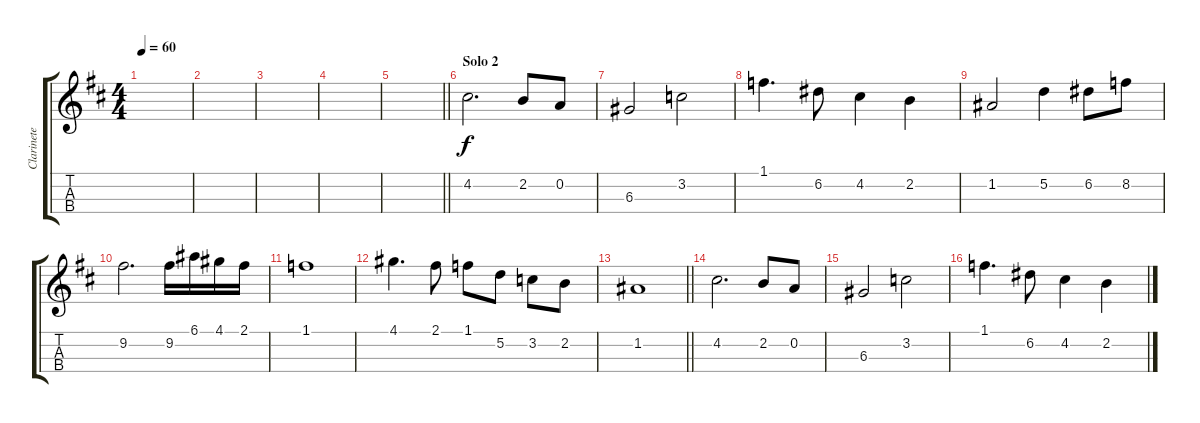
\track ("Clarinete" "Clarinete") {instrument clarinet}
\staff {score tabs}
\tuning (E5 A4 D4 G3) {hide}
\ts (4 4)
\tempo 60
\clef g2
\ks d
|
|
|
|
\barLineRight lightlight
|
\section ("" "Solo 2")
4.2.2{d} 2.2.8 0.2.8 |
6.3.2 3.2.2 |
1.1.4{d} 6.2.8 4.2.4 2.2.4 |
1.2.2 5.2.4 6.2.8 8.2.8 |
9.2.2{d} 9.2.16 6.1.16 4.1.16 2.1.16 |
1.1.1 |
4.1.4{d} 2.1.8 1.1.8 5.2.8 3.2.8 2.2.8 |
\barLineRight lightlight
1.2.1 |
4.2.2{d} 2.2.8 0.2.8 |
6.3.2 3.2.2 |
1.1.4{d} 6.2.8 4.2.4 2.2.4
